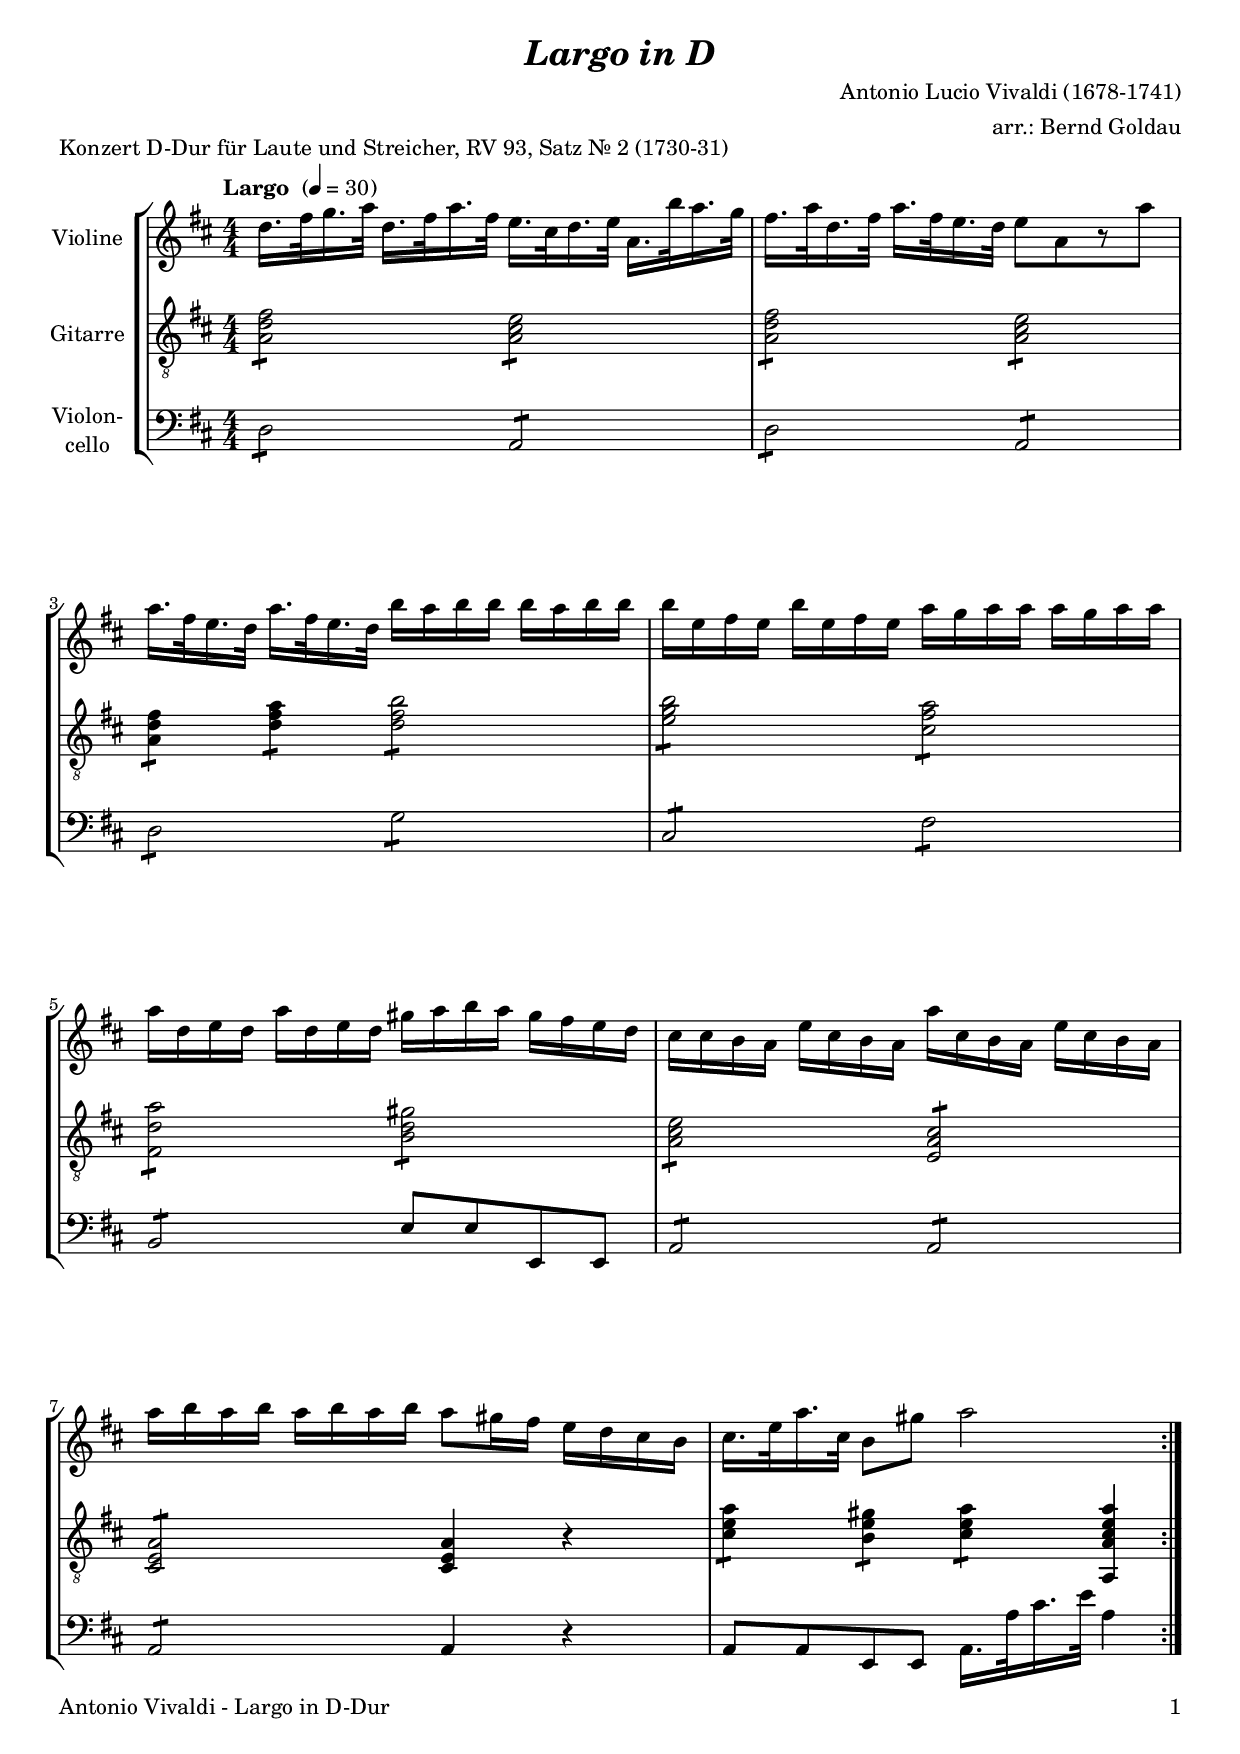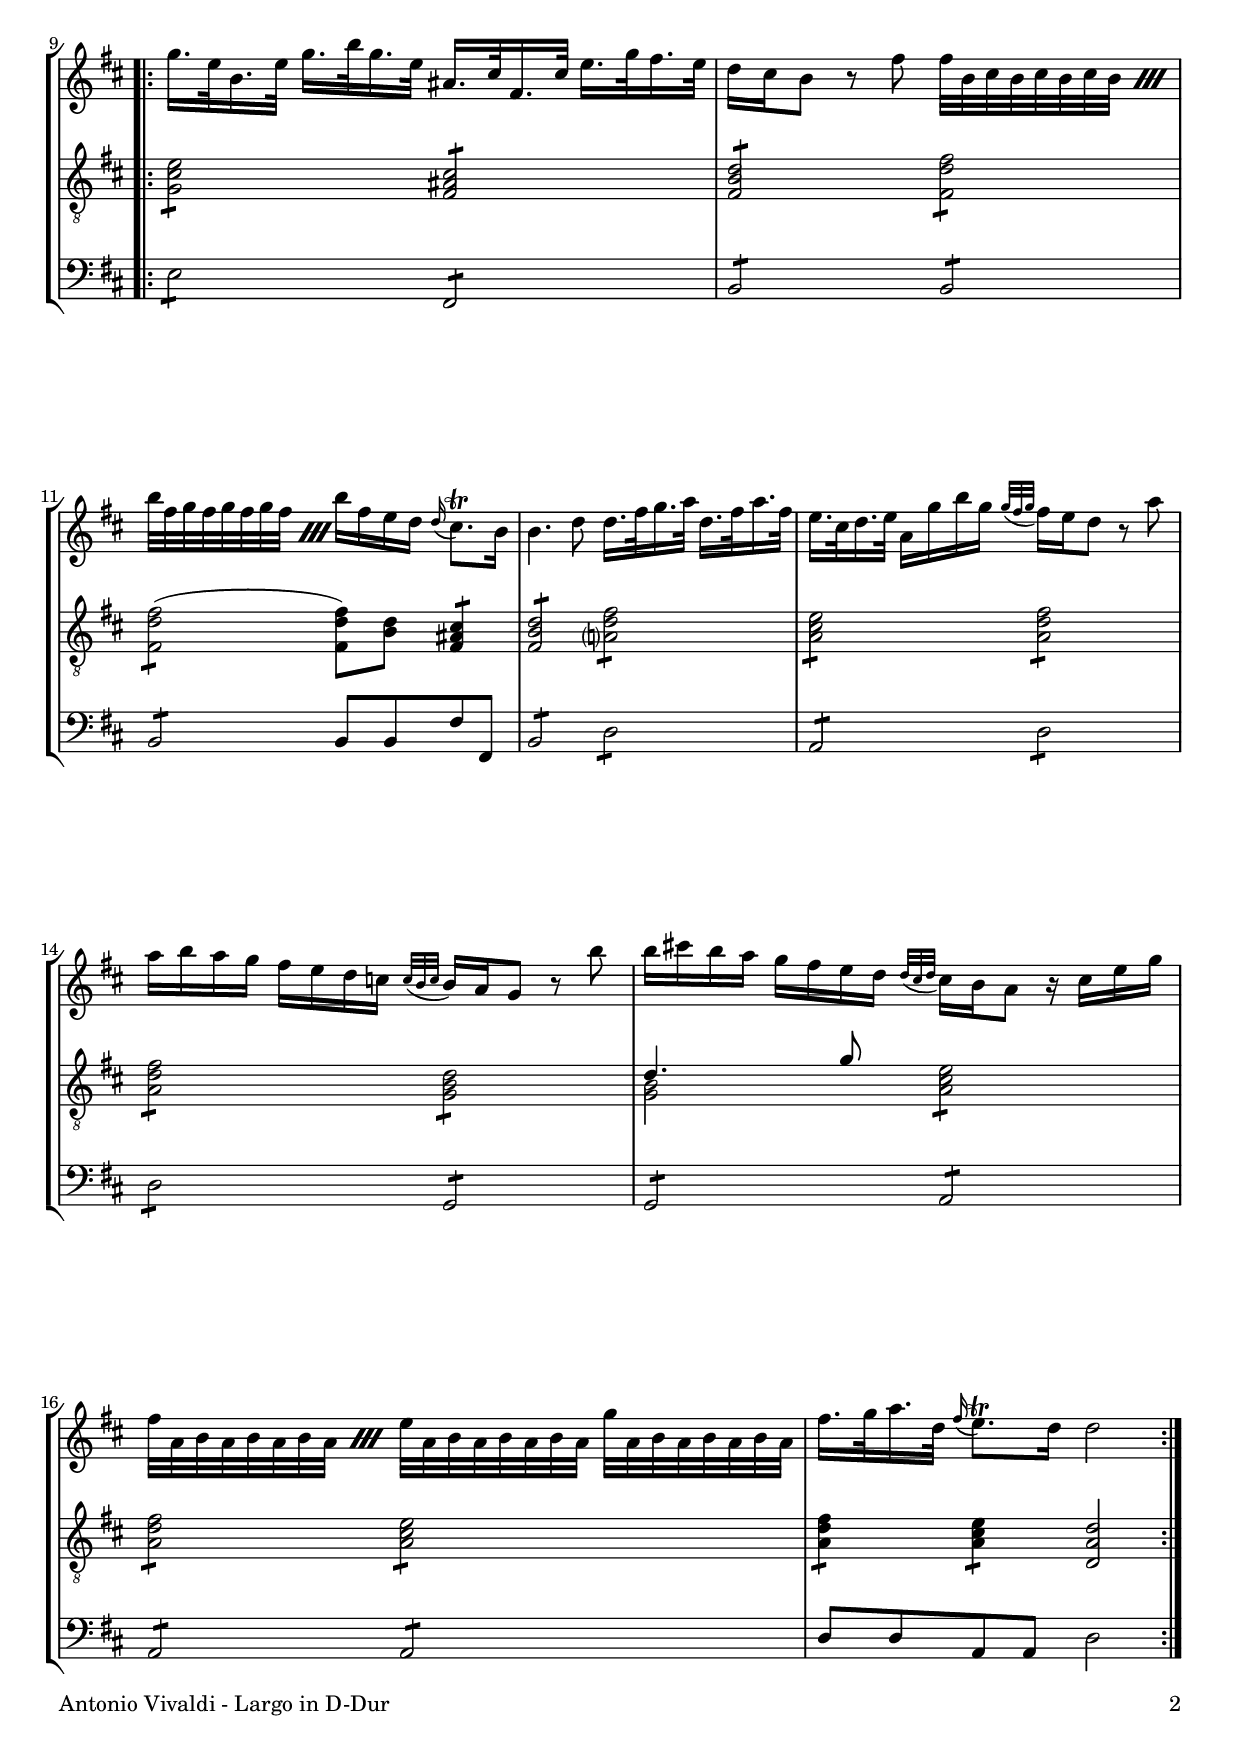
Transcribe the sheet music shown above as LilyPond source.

\version "2.24.4"
\include "deutsch.ly"

#(set-global-staff-size 19)

\header {
  title     = \markup \bold \italic "Largo in D"
  composer  = "Antonio Lucio Vivaldi (1678-1741)"
  arranger  = "arr.: Bernd Goldau"
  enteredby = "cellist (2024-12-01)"
  piece     = "Konzert D-Dur für Laute und Streicher, RV 93, Satz Nr. 2 (1730-31)"
}

voiceconsts = {
  \key d \major
  \time 4/4
  \clef "treble"
  \numericTimeSignature
  \compressEmptyMeasures
  % Set default beaming for all staves
%  \set Timing.beamExceptions = #'()
%  \set Timing.baseMoment     = #(ly:make-moment 1 4)
%  \set Timing.beatStructure  = #'(1 1 1)
  \tempo "Largo " 4=30
}

mist = "string ensemble 1"
mivl = "violin"
miba = "cello"
migt = "acoustic guitar (nylon)"
mipz = "pizzicato strings"

pori = \mark \markup \box \italic "poco rit."

va = \relative c'' {
  \voiceconsts

  \repeat volta 2 {
    d16. fis32 g16. a32 d,16. fis32 a16. fis32 e16. cis32 d16. e32 a,16. h'32 a16. g32
    fis16. a32 d,16. fis32 a16. fis32 e16. d32 e8[ a, r a']

    a16. fis32 e16. d32 a'16. fis32 e16. d32 h'16 a h h h a h h
    h e, fis e h' e, fis e a g a a a g a a

    a d, e d a' d, e d gis a h a gis fis e d
    cis cis h a e' cis h a a' cis, h a e' cis h a

    a' h a h a h a h a8 gis16 fis e d cis h
    cis16. e32 a16. cis,32 h8 gis' a2
  }
  
  \repeat volta 2 {
    g16. e32 h16. e32 g16. h32 g16. e32 ais,16. cis32 fis,16. cis'32 e16. g32 fis16. e32
    d16 cis h8 r fis' \repeat percent 2 { fis32 h, cis h cis h cis h }
    \repeat percent 2 { h' fis g fis g fis g fis } h16 fis e d \appoggiatura d cis8.\trill h16
    h4. d8 d16. fis32 g16. a32 d,16. fis32 a16. fis32
    
    e16. cis32 d16. e32 a,16 g' h g \appoggiatura { g32 fis g } fis16 e d8 r a'
    a16 h a g fis e d c \appoggiatura { c32 h c } h16 a g8 r h'

    h16 cis! h a g fis e d \appoggiatura { d32 cis d } cis16 h a8 r16 cis e g
    \repeat percent 2 { fis32 a, h a h a h a } e' a, h a h a h a g' a, h a h a h a

    fis'16. g32 a16. d,32 \appoggiatura fis16 e8.\trill d16 d2
  }
}

vb = \relative c' {
  \voiceconsts
  \clef "treble_8"

  \repeat volta 2 {
    \repeat tremolo 4 <a d fis>8 \repeat tremolo 4 <a cis e>
    \repeat tremolo 4 <a d fis> \repeat tremolo 4 <a cis e>
 
    \repeat tremolo 2 <a d fis>\repeat tremolo 2 <d fis a> \repeat tremolo 4 <d fis h>
    \repeat tremolo 4 <e g h> \repeat tremolo 4 <cis fis a>

    \repeat tremolo 4 <fis, d' a'> \repeat tremolo 4 <h d gis>
    \repeat tremolo 4 <a cis e> \repeat tremolo 4 <e a cis>
    
    \repeat tremolo 4 <cis e a> <cis e a>4 r
    \repeat tremolo 2 <cis' e a>8 \repeat tremolo 2 <h e gis> \repeat tremolo 2 <cis e a> <a, a' cis e a>4
  }
  
  \repeat volta 2 {
    \repeat tremolo 4 <g' cis e>8 \repeat tremolo 4 <fis ais cis>
    \repeat tremolo 4 <fis h d> \repeat tremolo 4 <fis d' fis>

    \repeat tremolo 4 <fis d' fis>( <fis d' fis>) <h d> \repeat tremolo 2 <fis ais cis>
    \repeat tremolo 4 <fis h d> \repeat tremolo 4 <a? d fis>

    \repeat tremolo 4 <a cis e> \repeat tremolo 4 <a d fis>
    \repeat tremolo 4 <a d fis> \repeat tremolo 4 <g h d>

    << { d'4. g8 } \\ <g, h>2 >> \repeat tremolo 4 <a cis e>8
    \repeat tremolo 4 <a d fis> \repeat tremolo 4 <a cis e>

    \repeat tremolo 2 <a d fis> \repeat tremolo 2 <a cis e> <d, a' d>2
  }
}

vc = \relative c {
  \voiceconsts
  \clef "bass"
  
  \repeat volta 2 {
    \repeat tremolo 4 d8 \repeat tremolo 4 a
    \repeat tremolo 4 d \repeat tremolo 4 a

    \repeat tremolo 4 d \repeat tremolo 4 g
    \repeat tremolo 4 cis, \repeat tremolo 4 fis

    \repeat tremolo 4 h, e e e, e
    \repeat tremolo 4 a \repeat tremolo 4 a

    \repeat tremolo 4 a a4 r
    a8 a e e a16. a'32 cis16. e32 a,4
  }
  
  \repeat volta 2 {
    \repeat tremolo 4 e8 \repeat tremolo 4 fis,
    \repeat tremolo 4 h \repeat tremolo 4 h

    \repeat tremolo 4 h h h fis' fis,
    \repeat tremolo 4 h \repeat tremolo 4 d

    \repeat tremolo 4 a \repeat tremolo 4 d
    \repeat tremolo 4 d \repeat tremolo 4 g,

    \repeat tremolo 4 g \repeat tremolo 4 a
    \repeat tremolo 4 a \repeat tremolo 4 a

    d d a a d2
  }
}


music = \new StaffGroup <<
      \new Staff {
	\set Staff.midiInstrument = \mivl
	\set Staff.instrumentName = \markup \center-column { "Violine" }
	\transpose d d { \va }
      }

      \new Staff {
	\set Staff.midiInstrument = \migt
	\set Staff.instrumentName = \markup \center-column { "Gitarre" }
	\transpose d d { \vb }
      }

      \new Staff {
	\set Staff.midiInstrument = \miba
	\set Staff.instrumentName = \markup \center-column { "Violon-" "cello" }
	\transpose d d { \vc }
      }
>>

\book {
   \paper {
    print-page-number = ##t
    print-first-page-number = ##t
    ragged-last-bottom = ##f
    oddHeaderMarkup = \markup \null
    evenHeaderMarkup = \markup \null
    oddFooterMarkup = \markup {
      \fill-line {
        \if \should-print-page-number
        "Antonio Vivaldi - Largo in D-Dur" \fromproperty #'page:page-number-string
      }
    }
    evenFooterMarkup = \oddFooterMarkup
  } \score {
    \music
    \layout {}
  }

  \score {
    \unfoldRepeats \music

    \midi {
      \context {
        \Score
      }
    }
  }
}